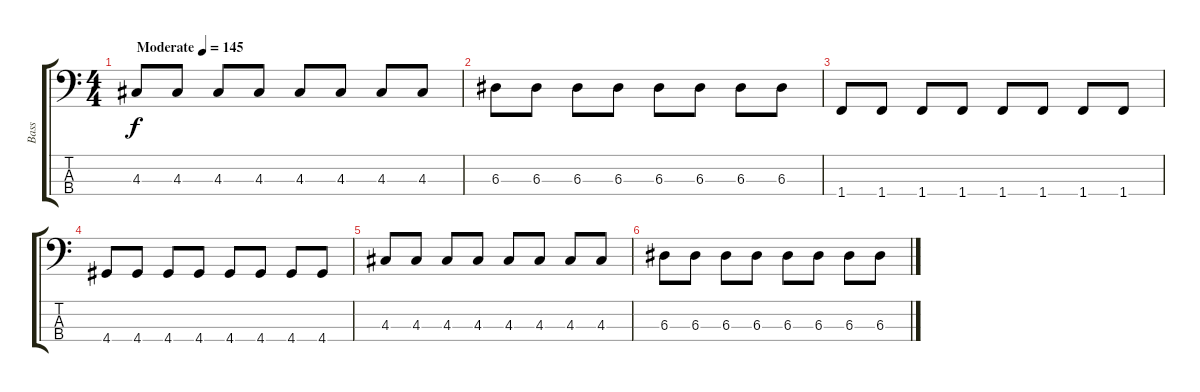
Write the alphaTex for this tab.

\track ("Bass" "Bass") {instrument electricbassfinger}
\staff {score tabs}
\tuning (G2 D2 A1 E1) {hide}
\ts (4 4)
\tempo (145 "Moderate")
\clef f4
\ks c
4.3.8{dy f instrument electricbassfinger} 4.3.8 4.3.8 4.3.8 4.3.8 4.3.8 4.3.8 4.3.8 |
6.3.8 6.3.8 6.3.8 6.3.8 6.3.8 6.3.8 6.3.8 6.3.8 |
1.4.8 1.4.8 1.4.8 1.4.8 1.4.8 1.4.8 1.4.8 1.4.8 |
4.4.8 4.4.8 4.4.8 4.4.8 4.4.8 4.4.8 4.4.8 4.4.8 |
4.3.8 4.3.8 4.3.8 4.3.8 4.3.8 4.3.8 4.3.8 4.3.8 |
6.3.8 6.3.8 6.3.8 6.3.8 6.3.8 6.3.8 6.3.8 6.3.8
